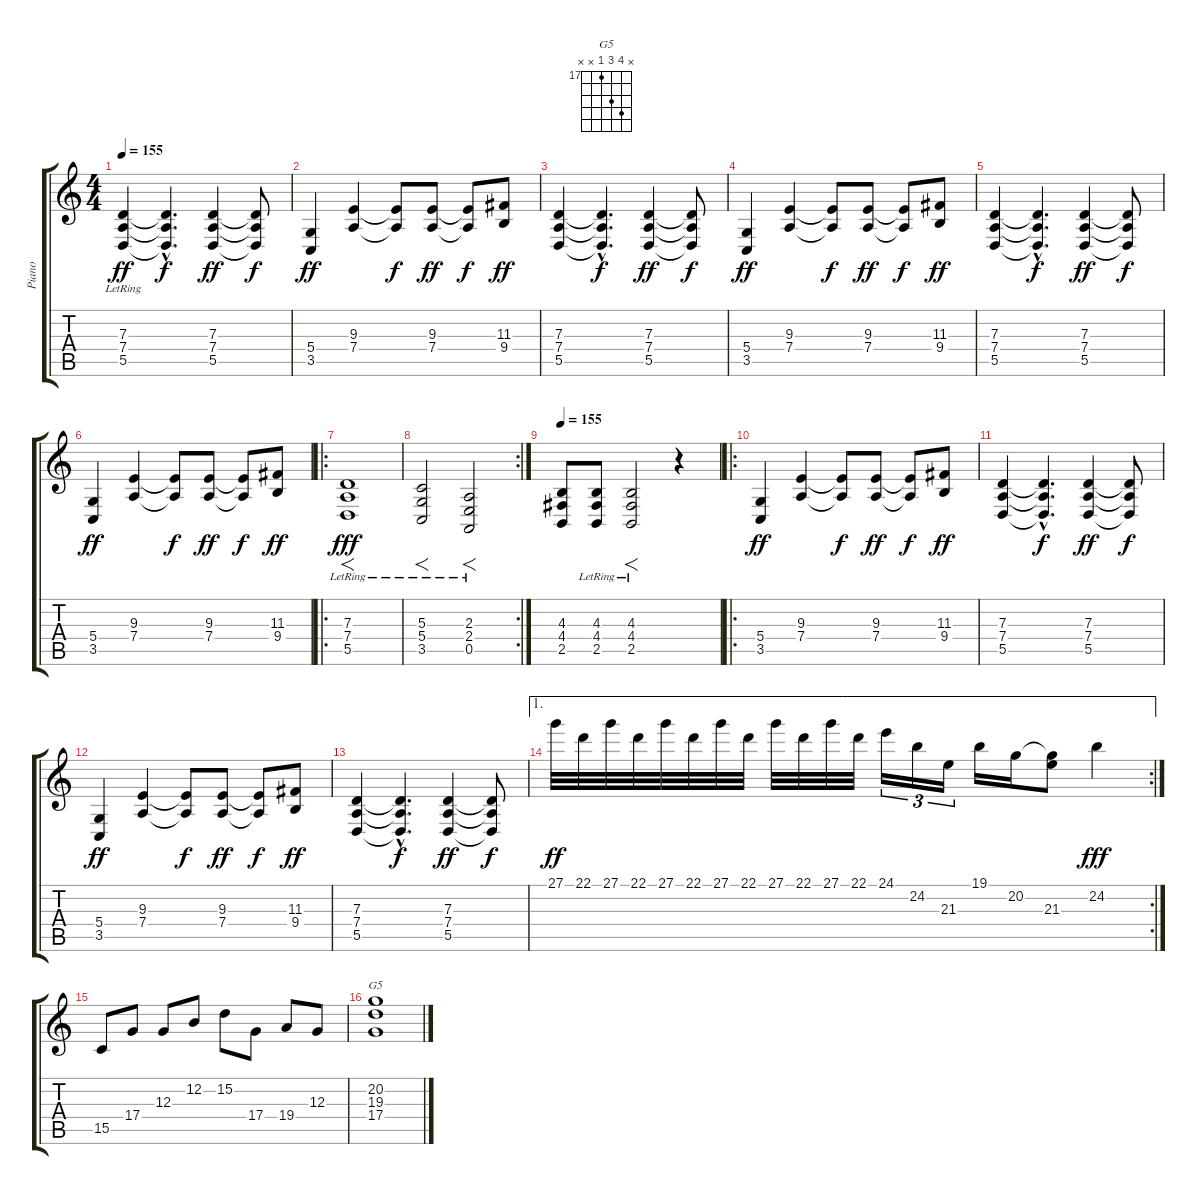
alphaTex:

\track ("Piano" "Piano") {instrument acousticgrandpiano}
\staff {score tabs}
\tuning (E4 B3 G3 D3 A2 E2) {hide}
\chord ("G5" x 20 19 17 x x) {firstfret 17}
\ts (4 4)
\tempo 155
\clef g2
\ks c
(7.3{lr} 7.4{lr} 5.5{lr}).4{dy ff instrument acousticgrandpiano} (7.3{hac t} 7.4{hac t} 5.5{hac t}).4{d dy f} (7.3 7.4 5.5).4{dy ff} (7.3{t} 7.4{t} 5.5{t}).8{dy f} |
(5.4 3.5).4{dy ff} (9.3 7.4).4 (9.3{t} 7.4{t}).8{dy f} (9.3 7.4).8{dy ff} (9.3{t} 7.4{t}).8{dy f} (11.3 9.4).8{dy ff} |
(7.3 7.4 5.5).4 (7.3{hac t} 7.4{hac t} 5.5{hac t}).4{d dy f} (7.3 7.4 5.5).4{dy ff} (7.3{t} 7.4{t} 5.5{t}).8{dy f} |
(5.4 3.5).4{dy ff} (9.3 7.4).4 (9.3{t} 7.4{t}).8{dy f} (9.3 7.4).8{dy ff} (9.3{t} 7.4{t}).8{dy f} (11.3 9.4).8{dy ff} |
(7.3 7.4 5.5).4 (7.3{hac t} 7.4{hac t} 5.5{hac t}).4{d dy f} (7.3 7.4 5.5).4{dy ff} (7.3{t} 7.4{t} 5.5{t}).8{dy f} |
(5.4 3.5).4{dy ff} (9.3 7.4).4 (9.3{t} 7.4{t}).8{dy f} (9.3 7.4).8{dy ff} (9.3{t} 7.4{t}).8{dy f} (11.3 9.4).8{dy ff} |
\ro
(7.3{lr} 7.4{lr} 5.5{lr}).1{f dy fff volume 11 instrument cello} |
\rc 2
(5.3{lr} 5.4{lr} 3.5{lr}).2{f} (2.3{lr} 2.4{lr} 0.5{lr}).2{f} |
\tempo 155
(4.3 4.4 2.5).8 (4.3{lr} 4.4{lr} 2.5{lr}).8 (4.3{lr} 4.4{lr} 2.5{lr}).2{f} r.4 |
\ro
(5.4 3.5).4{dy ff volume 11 instrument acousticgrandpiano} (9.3 7.4).4 (9.3{t} 7.4{t}).8{dy f} (9.3 7.4).8{dy ff} (9.3{t} 7.4{t}).8{dy f} (11.3 9.4).8{dy ff} |
(7.3 7.4 5.5).4 (7.3{hac t} 7.4{hac t} 5.5{hac t}).4{d dy f} (7.3 7.4 5.5).4{dy ff} (7.3{t} 7.4{t} 5.5{t}).8{dy f} |
(5.4 3.5).4{dy ff} (9.3 7.4).4 (9.3{t} 7.4{t}).8{dy f} (9.3 7.4).8{dy ff} (9.3{t} 7.4{t}).8{dy f} (11.3 9.4).8{dy ff} |
(7.3 7.4 5.5).4 (7.3{hac t} 7.4{hac t} 5.5{hac t}).4{d dy f} (7.3 7.4 5.5).4{dy ff} (7.3{t} 7.4{t} 5.5{t}).8{dy f} |
\ae 1
\rc 2
27.1.32{dy ff volume 13 balance 16} 22.1.32 27.1.32 22.1.32 27.1.32 22.1.32 27.1.32 22.1.32 27.1.32 22.1.32 27.1.32 22.1.32 24.1.16{tu (3 2)} 24.2.16{tu (3 2)} 21.3.16{tu (3 2)} 19.1.16 20.2.16 (20.2{t} 21.3).8 24.2.4{dy fff} |
15.5.8{volume 10 balance 12} 17.4.8 12.3.8 12.2.8 15.2.8 17.4.8 19.4.8 12.3.8 |
(20.2 19.3 17.4).1{ch "G5"}
